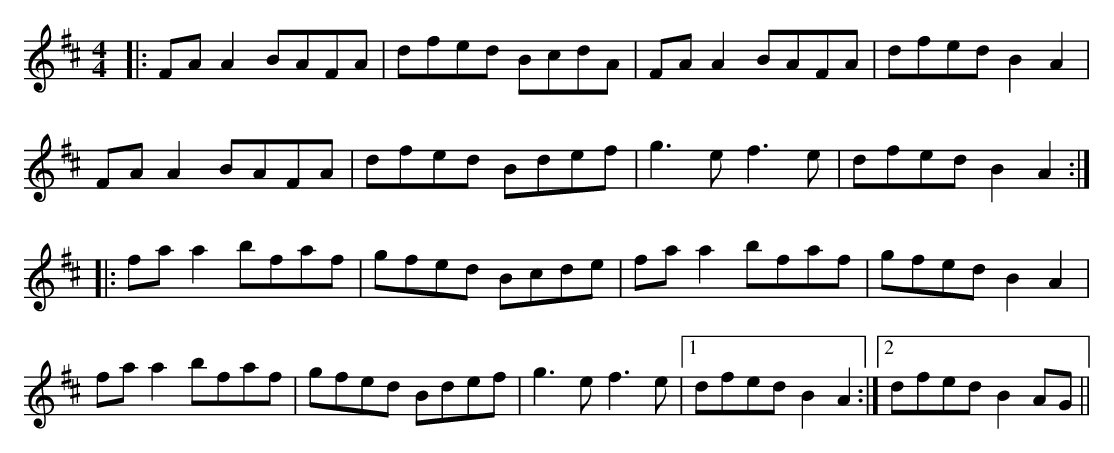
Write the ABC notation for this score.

X:1
M:4/4
K:D
|:FA A2 BAFA|dfed BcdA|FA A2 BAFA|dfed B2 A2|
FA A2 BAFA|dfed Bdef|g3 e f3 e|dfed B2 A2:|
|:fa a2 bfaf|gfed Bcde|fa a2 bfaf|gfed B2 A2|
fa a2 bfaf|gfed Bdef|g3 e f3 e|1 dfed B2 A2:|2 dfed B2 AG||
